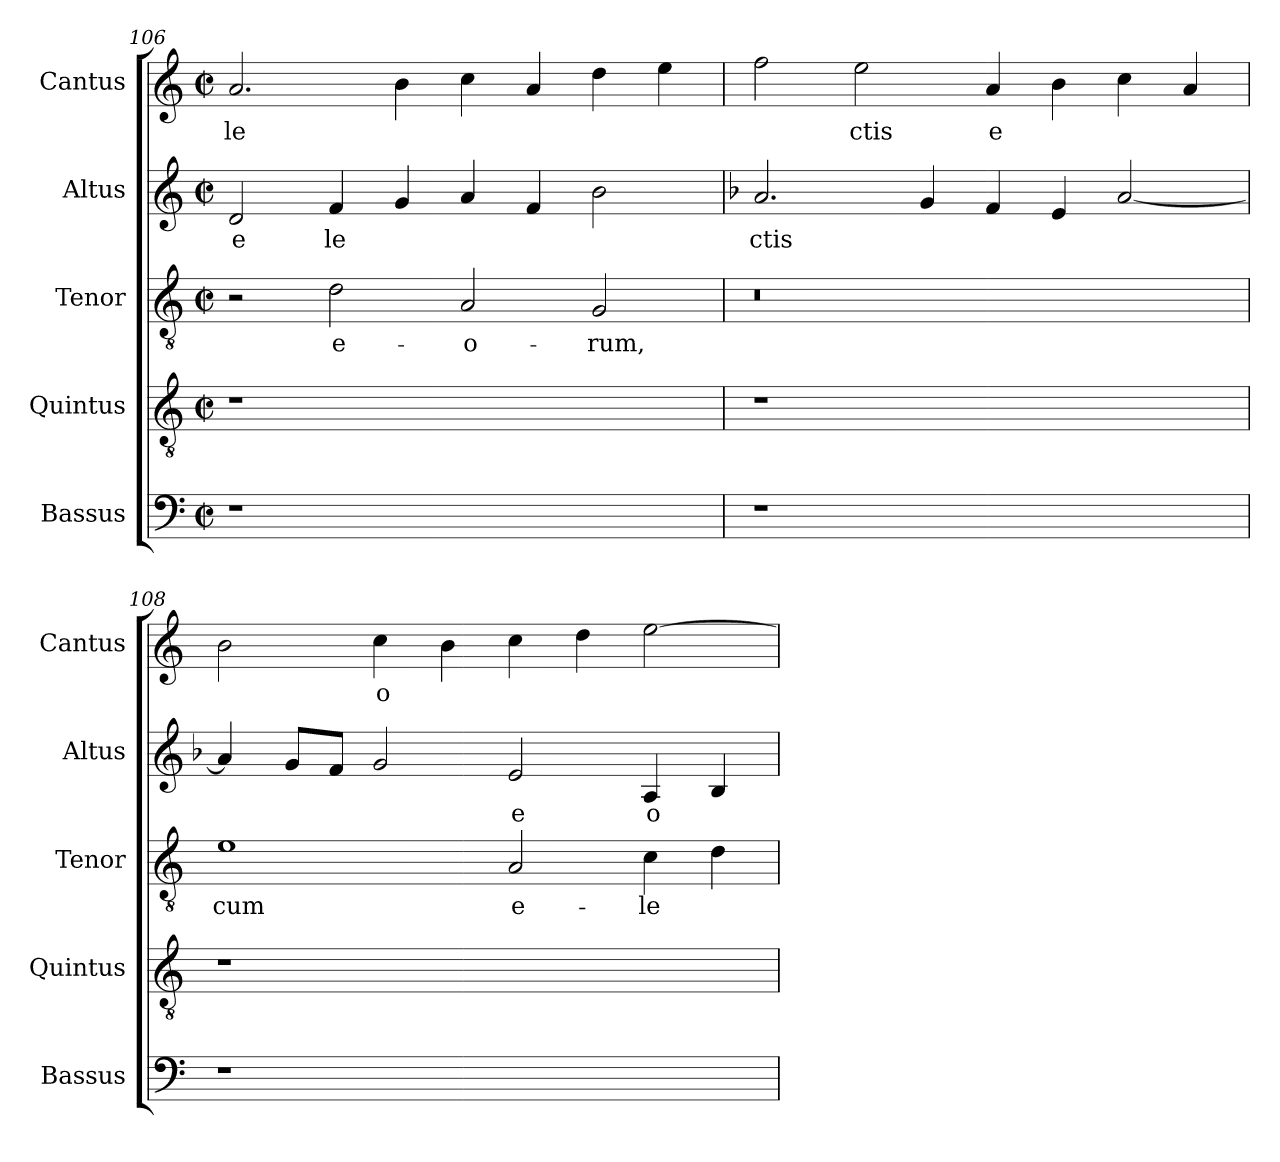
**kern	**kern	**kern	**text	**kern	**text	**kern	**text
*part5	*part4	*part3	*part3	*part2	*part2	*part1	*part1
*staff5	*staff4	*staff3	*staff3	*staff2	*staff2	*staff1	*staff1
*I"Bassus	*I"Quintus	*I"Tenor	*	*I"Altus	*	*I"Cantus	*
*I'Bassus	*I'Quintus	*I'Tenor	*	*I'Altus	*	*I'Cantus	*
!!LO:LB:g=z
*clefF4	*clefGv2	*clefGv2	*	*clefG2	*	*clefG2	*
*k[]	*k[]	*k[]	*	*k[]	*	*k[]	*
*C:	*C:	*C:	*	*C:	*	*C:	*
*M2/2	*M2/2	*M2/2	*	*M2/2	*	*M2/2	*
*met(c|)	*met(c|)	*met(c|)	*	*met(c|)	*	*met(c|)	*
=106	=106	=106	=106	=106	=106	=106	=106
!	!	!	!	!	!LO:LY:b:cj	!	!LO:LY:b:cj
1r	1r	2r	.	2d/	e	2.a/	-le
!	!	!	!LO:LY:b:cj	!	!LO:LY:b:cj	!	!
.	.	2d\	e-	4f/	le	.	.
!	!	!	!	!	!LO:LY:b:cj	!	!LO:LY:b:cj
.	.	.	.	4g/	.	4b\	.
!	!	!	!LO:LY:b:cj	!	!LO:LY:b:cj	!	!LO:LY:b:cj
1ryy	1ryy	2A/	-o-	4a/	.	4cc\	.
!	!	!	!	!	!LO:LY:b:cj	!	!LO:LY:b:cj
.	.	.	.	4f/	.	4a/	.
!	!	!	!LO:LY:b:cj	!	!LO:LY:b:cj	!	!LO:LY:b:cj
.	.	2G/	-rum,	2b\	.	4dd\	.
!	!	!	!	!	!	!	!LO:LY:b:cj
.	.	.	.	.	.	4ee\	.
=107	=107	=107	=107	=107	=107	=107	=107
*	*	*	*	*k[b-]	*	*	*
*	*	*	*	*F:	*	*	*
!	!	!	!	!	!LO:LY:b:cj	!	!LO:LY:b:cj
1r	1r	0r	.	2.a/	ctis	2ff\	.
!	!	!	!	!	!	!	!LO:LY:b:cj
.	.	.	.	.	.	2ee\	ctis
!	!	!	!	!	!LO:LY:b:cj	!	!
.	.	.	.	4g/	.	.	.
!	!	!	!	!	!LO:LY:b:cj	!	!LO:LY:b:cj
1ryy	1ryy	.	.	4f/	.	4a/	e
!	!	!	!	!	!LO:LY:b:cj	!	!LO:LY:b:cj
.	.	.	.	4e/	.	4b\	.
!	!	!	!	!	!LO:LY:b:cj	!	!LO:LY:b:cj
.	.	.	.	[<2a/	.	4cc\	.
!	!	!	!	!	!	!	!LO:LY:b:cj
.	.	.	.	.	.	4a/	.
=108	=108	=108	=108	=108	=108	=108	=108
!	!	!	!LO:LY:b:cj	!	!LO:LY:b:cj	!	!LO:LY:b:cj
1r	1r	1e	cum	4a/]	.	2b\	.
!	!	!	!	!	!LO:LY:b:cj	!	!
.	.	.	.	8g/L	.	.	.
!	!	!	!	!	!LO:LY:b:cj	!	!
.	.	.	.	8f/J	.	.	.
!	!	!	!	!	!LO:LY:b:cj	!	!LO:LY:b:cj
.	.	.	.	2g/	.	4cc\	o
!	!	!	!	!	!	!	!LO:LY:b:cj
.	.	.	.	.	.	4b\	.
!	!	!	!LO:LY:b:cj	!	!LO:LY:b:cj	!	!LO:LY:b:cj
1ryy	1ryy	2A/	e-	2e/	e	4cc\	.
!	!	!	!	!	!	!	!LO:LY:b:cj
.	.	.	.	.	.	4dd\	.
!	!	!	!LO:LY:b:cj	!	!LO:LY:b:cj	!	!LO:LY:b:cj
.	.	4c\	-le-	4A/	o	[>2ee\	.
!	!	!	!LO:LY:b:cj	!	!LO:LY:b:cj	!	!
.	.	4d\	--	4B-/	.	.	.
=	=	=	=	=	=	=	=
*-	*-	*-	*-	*-	*-	*-	*-
